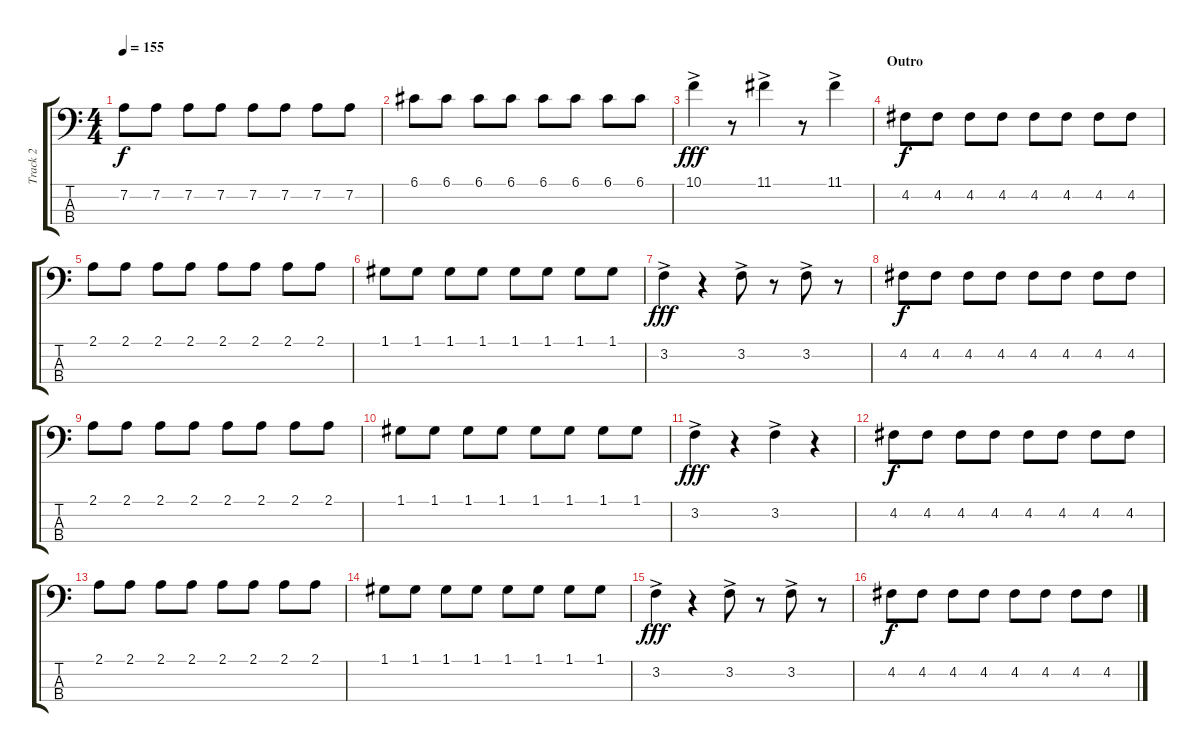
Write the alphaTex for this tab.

\track ("Track 2" "Track 2") {instrument electricbassfinger}
\staff {score tabs}
\tuning (G2 D2 A1 E1) {hide}
\ts (4 4)
\tempo 155
\clef f4
\ks c
7.2.8{dy f} 7.2.8 7.2.8 7.2.8 7.2.8 7.2.8 7.2.8 7.2.8 |
6.1.8 6.1.8 6.1.8 6.1.8 6.1.8 6.1.8 6.1.8 6.1.8 |
10.1{ac}.4{dy fff} r.8 11.1{ac}.4 r.8 11.1{ac}.4 |
\section ("" "Outro")
4.2.8{dy f} 4.2.8 4.2.8 4.2.8 4.2.8 4.2.8 4.2.8 4.2.8 |
2.1.8 2.1.8 2.1.8 2.1.8 2.1.8 2.1.8 2.1.8 2.1.8 |
1.1.8 1.1.8 1.1.8 1.1.8 1.1.8 1.1.8 1.1.8 1.1.8 |
3.2{ac}.4{dy fff} r.4 3.2{ac}.8 r.8 3.2{ac}.8 r.8 |
4.2.8{dy f} 4.2.8 4.2.8 4.2.8 4.2.8 4.2.8 4.2.8 4.2.8 |
2.1.8 2.1.8 2.1.8 2.1.8 2.1.8 2.1.8 2.1.8 2.1.8 |
1.1.8 1.1.8 1.1.8 1.1.8 1.1.8 1.1.8 1.1.8 1.1.8 |
3.2{ac}.4{dy fff} r.4 3.2{ac}.4 r.4 |
4.2.8{dy f} 4.2.8 4.2.8 4.2.8 4.2.8 4.2.8 4.2.8 4.2.8 |
2.1.8 2.1.8 2.1.8 2.1.8 2.1.8 2.1.8 2.1.8 2.1.8 |
1.1.8 1.1.8 1.1.8 1.1.8 1.1.8 1.1.8 1.1.8 1.1.8 |
3.2{ac}.4{dy fff} r.4 3.2{ac}.8 r.8 3.2{ac}.8 r.8 |
4.2.8{dy f} 4.2.8 4.2.8 4.2.8 4.2.8 4.2.8 4.2.8 4.2.8
